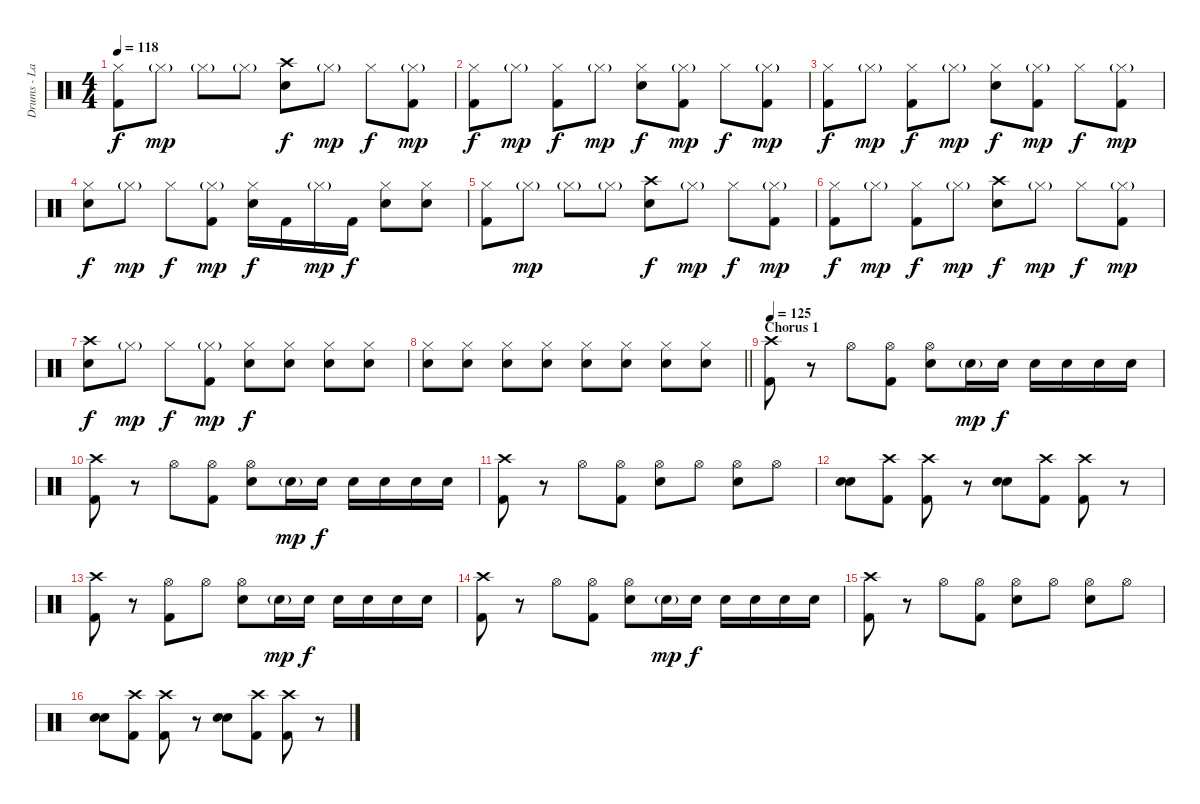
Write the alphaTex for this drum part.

\track ("Drums - Lars" "Drums - La") {instrument percussion}
\staff {score}
\articulation defaults
\ts (4 4)
\tempo 118
\clef neutral
\ks c
("Hi-Hat (closed)" "Kick (hit) 2").8{dy f} "Hi-Hat (closed)"{g}.8{dy mp} "Hi-Hat (closed)"{g}.8 "Hi-Hat (closed)"{g}.8 ("Crash high (hit)" "Electric Snare (hit)").8{dy f} "Hi-Hat (closed)"{g}.8{dy mp} "Hi-Hat (closed)".8{dy f} ("Hi-Hat (closed)"{g} "Kick (hit) 2").8{dy mp} |
("Hi-Hat (closed)" "Kick (hit) 2").8{dy f} "Hi-Hat (closed)"{g}.8{dy mp} ("Hi-Hat (closed)" "Kick (hit) 2").8{dy f} "Hi-Hat (closed)"{g}.8{dy mp} ("Hi-Hat (closed)" "Electric Snare (hit)").8{dy f} ("Hi-Hat (closed)"{g} "Kick (hit) 2").8{dy mp} "Hi-Hat (closed)".8{dy f} ("Hi-Hat (closed)"{g} "Kick (hit) 2").8{dy mp} |
("Hi-Hat (closed)" "Kick (hit) 2").8{dy f} "Hi-Hat (closed)"{g}.8{dy mp} ("Hi-Hat (closed)" "Kick (hit) 2").8{dy f} "Hi-Hat (closed)"{g}.8{dy mp} ("Hi-Hat (closed)" "Electric Snare (hit)").8{dy f} ("Hi-Hat (closed)"{g} "Kick (hit) 2").8{dy mp} "Hi-Hat (closed)".8{dy f} ("Hi-Hat (closed)"{g} "Kick (hit) 2").8{dy mp} |
("Hi-Hat (closed)" "Electric Snare (hit)").8{dy f} "Hi-Hat (closed)"{g}.8{dy mp} "Hi-Hat (closed)".8{dy f} ("Hi-Hat (closed)"{g} "Kick (hit) 2").8{dy mp} ("Hi-Hat (closed)" "Electric Snare (hit)").16{dy f} "Kick (hit) 2".16 "Hi-Hat (closed)"{g}.16{dy mp} "Kick (hit) 2".16{dy f} ("Hi-Hat (closed)" "Electric Snare (hit)").8 ("Hi-Hat (closed)" "Electric Snare (hit)").8 |
("Hi-Hat (closed)" "Kick (hit) 2").8 "Hi-Hat (closed)"{g}.8{dy mp} "Hi-Hat (closed)"{g}.8 "Hi-Hat (closed)"{g}.8 ("Crash high (hit)" "Electric Snare (hit)").8{dy f} "Hi-Hat (closed)"{g}.8{dy mp} "Hi-Hat (closed)".8{dy f} ("Hi-Hat (closed)"{g} "Kick (hit) 2").8{dy mp} |
("Hi-Hat (closed)" "Kick (hit) 2").8{dy f} "Hi-Hat (closed)"{g}.8{dy mp} ("Hi-Hat (closed)" "Kick (hit) 2").8{dy f} "Hi-Hat (closed)"{g}.8{dy mp} ("Crash high (hit)" "Electric Snare (hit)").8{dy f} "Hi-Hat (closed)"{g}.8{dy mp} "Hi-Hat (closed)".8{dy f} ("Hi-Hat (closed)"{g} "Kick (hit) 2").8{dy mp} |
("Crash high (hit)" "Electric Snare (hit)").8{dy f} "Hi-Hat (closed)"{g}.8{dy mp} "Hi-Hat (closed)".8{dy f} ("Hi-Hat (closed)"{g} "Kick (hit) 2").8{dy mp} ("Hi-Hat (closed)" "Electric Snare (hit)").8{dy f} ("Hi-Hat (closed)" "Electric Snare (hit)").8 ("Hi-Hat (closed)" "Electric Snare (hit)").8 ("Hi-Hat (closed)" "Electric Snare (hit)").8 |
\barLineRight lightlight
("Hi-Hat (closed)" "Electric Snare (hit)").8 ("Hi-Hat (closed)" "Electric Snare (hit)").8 ("Hi-Hat (closed)" "Electric Snare (hit)").8 ("Hi-Hat (closed)" "Electric Snare (hit)").8 ("Hi-Hat (closed)" "Electric Snare (hit)").8 ("Hi-Hat (closed)" "Electric Snare (hit)").8 ("Hi-Hat (closed)" "Electric Snare (hit)").8 ("Hi-Hat (closed)" "Electric Snare (hit)").8 |
\section ("" "Chorus 1")
\tempo 125
("Crash high (hit)" "Kick (hit) 2").8 r.8 "Hi-Hat (open)".8 ("Hi-Hat (open)" "Kick (hit) 2").8 ("Hi-Hat (open)" "Electric Snare (hit)").8 "Electric Snare (hit)"{g}.16{dy mp} "Electric Snare (hit)".16{dy f} "Electric Snare (hit)".16 "Electric Snare (hit)".16 "Electric Snare (hit)".16 "Electric Snare (hit)".16 |
("Crash high (hit)" "Kick (hit) 2").8 r.8 "Hi-Hat (open)".8 ("Hi-Hat (open)" "Kick (hit) 2").8 ("Hi-Hat (open)" "Electric Snare (hit)").8 "Electric Snare (hit)"{g}.16{dy mp} "Electric Snare (hit)".16{dy f} "Electric Snare (hit)".16 "Electric Snare (hit)".16 "Electric Snare (hit)".16 "Electric Snare (hit)".16 |
("Crash high (hit)" "Kick (hit) 2").8 r.8 "Hi-Hat (open)".8 ("Hi-Hat (open)" "Kick (hit) 2").8 ("Hi-Hat (open)" "Electric Snare (hit)").8 "Hi-Hat (open)".8 ("Hi-Hat (open)" "Electric Snare (hit)").8 "Hi-Hat (open)".8 |
("Electric Snare (hit)" "Electric Snare (hit)").8 ("Crash high (hit)" "Kick (hit) 2").8 ("Crash high (hit)" "Kick (hit) 2").8 r.8 ("Electric Snare (hit)" "Electric Snare (hit)").8 ("Crash high (hit)" "Kick (hit) 2").8 ("Crash high (hit)" "Kick (hit) 2").8 r.8 |
("Crash high (hit)" "Kick (hit) 2").8 r.8 ("Hi-Hat (open)" "Kick (hit) 2").8 "Hi-Hat (open)".8 ("Hi-Hat (open)" "Electric Snare (hit)").8 "Electric Snare (hit)"{g}.16{dy mp} "Electric Snare (hit)".16{dy f} "Electric Snare (hit)".16 "Electric Snare (hit)".16 "Electric Snare (hit)".16 "Electric Snare (hit)".16 |
("Crash high (hit)" "Kick (hit) 2").8 r.8 "Hi-Hat (open)".8 ("Hi-Hat (open)" "Kick (hit) 2").8 ("Hi-Hat (open)" "Electric Snare (hit)").8 "Electric Snare (hit)"{g}.16{dy mp} "Electric Snare (hit)".16{dy f} "Electric Snare (hit)".16 "Electric Snare (hit)".16 "Electric Snare (hit)".16 "Electric Snare (hit)".16 |
("Crash high (hit)" "Kick (hit) 2").8 r.8 "Hi-Hat (open)".8 ("Hi-Hat (open)" "Kick (hit) 2").8 ("Hi-Hat (open)" "Electric Snare (hit)").8 "Hi-Hat (open)".8 ("Hi-Hat (open)" "Electric Snare (hit)").8 "Hi-Hat (open)".8 |
("Electric Snare (hit)" "Electric Snare (hit)").8 ("Crash high (hit)" "Kick (hit) 2").8 ("Crash high (hit)" "Kick (hit) 2").8 r.8 ("Electric Snare (hit)" "Electric Snare (hit)").8 ("Crash high (hit)" "Kick (hit) 2").8 ("Crash high (hit)" "Kick (hit) 2").8 r.8
